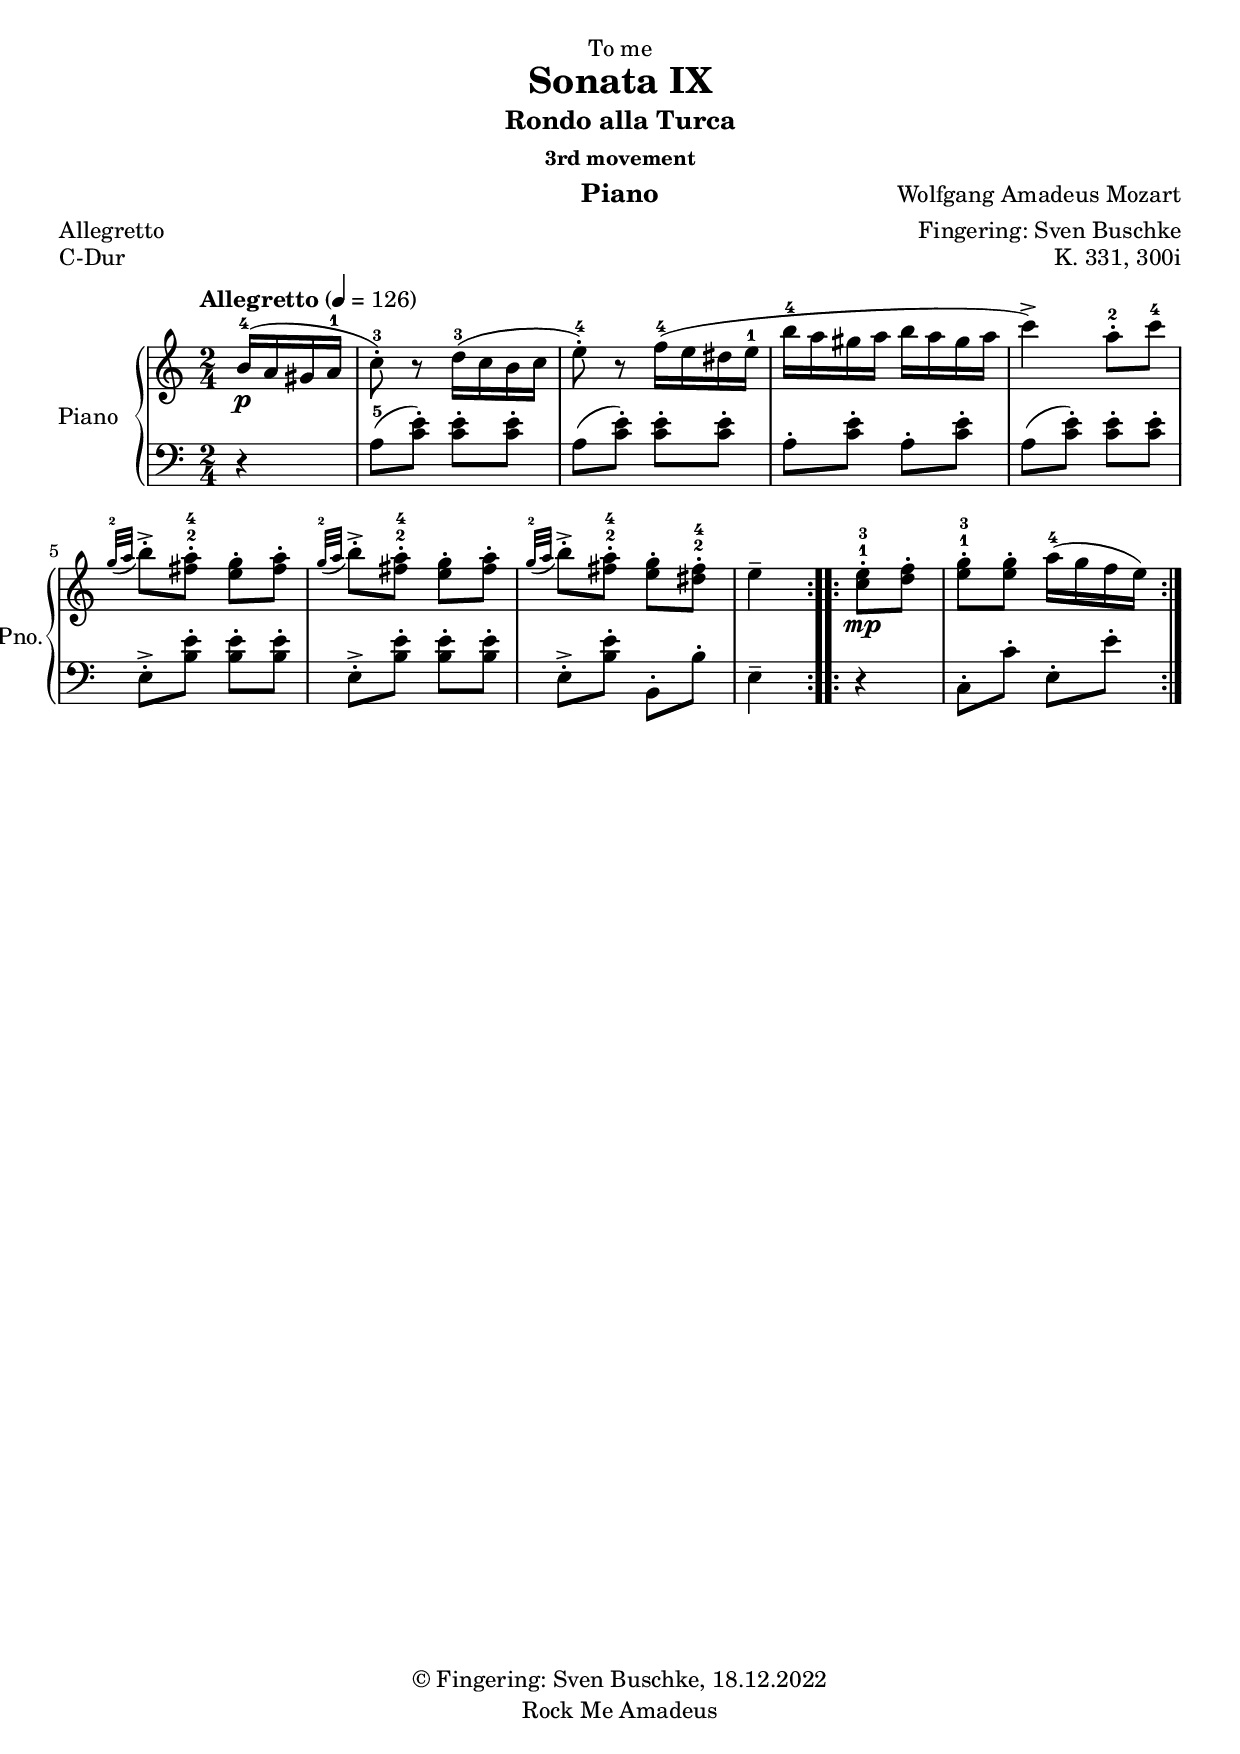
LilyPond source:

\version "2.22.2"
\language "english"

\include "articulate.ly"

\header {
  dedication = "To me"
  title = "Sonata IX"
  subtitle = ""
  subsubtitle = ""
  instrument = "Piano"
  composer = "Wolfgang Amadeus Mozart"
  arranger = "Fingering: Sven Buschke"
  poet = ""
  meter = ""
  piece = ""
  opus = "K. 331, 300i"
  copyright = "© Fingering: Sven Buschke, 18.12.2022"
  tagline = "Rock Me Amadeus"
}

\paper {
  #(set-paper-size "a4")
}

\layout {
  \context {
    \Voice
    \consists "Melody_engraver"
    \override Stem #'neutral-direction = #'()
  }
}

%%%%%%%%%%%%%%%%%%%%%%%%%%%%%%%%%
% 1st movement: Andante grazioso
%%%%%%%%%%%%%%%%%%%%%%%%%%%%%%%%%

globalA = {
  \key c \major
  \time 4/4
  \tempo "Andante grazioso" 4=100
}

scoreARight = \relative c'' {
  \globalA
  % Music follows here.

}

scoreALeft = \relative c' {
  \globalA
  % Music follows here.

}

% \bookpart {
%   \score {
%     \new PianoStaff \with {
%       instrumentName = "Piano"
%       shortInstrumentName = "Pno."
%     } <<
%       \new Staff = "right" \with {
%         midiInstrument = "acoustic grand"
%       } \scoreARight
%       \new Staff = "left" \with {
%         midiInstrument = "acoustic grand"
%       } { \clef bass \scoreALeft }
%     >>
%     \layout { }
%     \midi { }
%   }
% }


%%%%%%%%%%%%%%%%%%%%%%%%%%%%%%%%%
% 2nd movement: Menuetto
%%%%%%%%%%%%%%%%%%%%%%%%%%%%%%%%%

globalB = {
  \key c \major
  \time 4/4
  \tempo "Andante grazioso" 4=100
}

scoreBRight = \relative c'' {
  \globalB
  % Music follows here.

}

scoreBLeft	 = \relative c' {
  \globalB
  % Music follows here.

}

% \bookpart {
%   \score {
%     \new PianoStaff \with {
%       instrumentName = "Piano"
%       shortInstrumentName = "Pno."
%     } <<
%       \new Staff = "right" \with {
%         midiInstrument = "acoustic grand"
%       } \scoreBRight
%       \new Staff = "left" \with {
%         midiInstrument = "acoustic grand"
%       } { \clef bass \scoreBLeft }
%     >>
%     \layout { }
%     \midi { }
%   }
% }

%%%%%%%%%%%%%%%%%%%%%%%%%%%%%%%%%
% 3rd movement: Alla turca
%%%%%%%%%%%%%%%%%%%%%%%%%%%%%%%%%

globalC = {
  \key c \major
  \time 2/4
  \tempo "Allegretto" 4=126
}

scoreCRightA = \relative c'' {
  \globalC
  \set fingeringOrientations = #'(up)
  % Music follows here.
  \partial 4
  b16-4\p( a gs a-1|
  c8-.-3) r d16-3( c b c|
  e8-.-4) r f16-4( e ds e-1|
  b'-4 a gs a b a gs a|
  c4->) a8-.-2 c-4|
  \appoggiatura {g32-2 a} b8-.-> <fs-2 a-4>-. <e g>-. <fs a>-.|
  \appoggiatura {g32-2 a} b8-.-> <fs-2 a-4>-. <e g>-. <fs a>-.|
  \appoggiatura {g32-2 a} b8-.-> <fs-2 a-4>-. <e g>-. <ds-2 fs-4>-.|
  e4--
}

scoreCRightB = \relative c'' {
  \set fingeringOrientations = #'(up)
  % Music follows here.
  \partial 4
  <c-1 e-3>8-.\mp <d f>-.|
  <e-1 g-3>-. <e g>-. a16-4( g f e)|

}

scoreCRightC = \relative c'' {
  \set fingeringOrientations = #'(up)
  % Music follows here.
}

scoreCRightD = \relative c'' {
  \set fingeringOrientations = #'(up)
  % Music follows here.
}

scoreCRightE = \relative c'' {
  \set fingeringOrientations = #'(up)
  % Music follows here.
}

scoreCRightF = \relative c'' {
  \set fingeringOrientations = #'(up)
  % Music follows here.
}

scoreCRightG = \relative c'' {
  \set fingeringOrientations = #'(up)
  % Music follows here.
}

scoreCRightH = \relative c'' {
  \set fingeringOrientations = #'(up)
  % Music follows here.
}

scoreCRightI = \relative c'' {
  \set fingeringOrientations = #'(up)
  % Music follows here.
}

scoreCRightJ = \relative c'' {
  \set fingeringOrientations = #'(up)
  % Music follows here.
}


scoreCLeftA = \relative c' {
  \globalC
  \set fingeringOrientations = #'(up)
  % Music follows here.
  r4|
  a8-5( <c e>8-.) 8-. 8-.
  a( <c e>8-.) 8-. 8-.
  a-. <c e>8-. a-. <c e>-.
  a( <c e>8-.) 8-. 8-.
  e,-.-> <b' e>8-. 8-. 8-.
  e,-.-> <b' e>8-. 8-. 8-.
  e,-.-> <b' e>8-. b,-. b'8-.
  e,4--
}

scoreCLeftB = \relative c' {
  \set fingeringOrientations = #'(up)
  % Music follows here.
  \partial 4
  r4|
  c,8-. c'-. e,-. e'-.|
}

scoreCLeftC = \relative c' {
  \set fingeringOrientations = #'(up)
  % Music follows here.
}

scoreCLeftD = \relative c' {
  \set fingeringOrientations = #'(up)
  % Music follows here.
}

scoreCLeftE = \relative c' {
  \set fingeringOrientations = #'(up)
  % Music follows here.
}

scoreCLeftF = \relative c' {
  \set fingeringOrientations = #'(up)
  % Music follows here.
}

scoreCLeftG = \relative c' {
  \set fingeringOrientations = #'(up)
  % Music follows here.
}

scoreCLeftH = \relative c' {
  \set fingeringOrientations = #'(up)
  % Music follows here.
}

scoreCLeftI = \relative c' {
  \set fingeringOrientations = #'(up)
  % Music follows here.
}

scoreCLeftJ = \relative c' {
  \set fingeringOrientations = #'(up)
  % Music follows here.
}

claveC = \new DrumStaff {\drummode { \globalC <<{hh8 cl hh cl}\\{bd4 sn}>>}}

scoreC =     \new PianoStaff \with {
  instrumentName = "Piano"
  shortInstrumentName = "Pno."
} <<
  \new Staff = "right" \with {
    midiInstrument = "acoustic grand"
  } {\repeat volta 2 {\scoreCRightA}
    \repeat volta 2 {\scoreCRightB}
    \repeat volta 2 {\scoreCRightC}
    \repeat volta 2 {\scoreCRightD}
    \repeat volta 2 {\scoreCRightE}
    \repeat volta 2 {\scoreCRightF}
    \repeat volta 2 {\scoreCRightG}
    \repeat volta 2 {\scoreCRightH}
    \repeat volta 2 {\scoreCRightI}
    \repeat volta 2 {\scoreCRightJ}}
  \new Staff = "left" \with {
    midiInstrument = "acoustic grand"
  } { \clef bass {\repeat volta 2 {\scoreCLeftA}
    \repeat volta 2 {\scoreCLeftB}
    \repeat volta 2 {\scoreCLeftC}
    \repeat volta 2 {\scoreCLeftD}
    \repeat volta 2 {\scoreCLeftE}
    \repeat volta 2 {\scoreCLeftF}
    \repeat volta 2 {\scoreCLeftG}
    \repeat volta 2 {\scoreCLeftH}
    \repeat volta 2 {\scoreCLeftI}
    \repeat volta 2 {\scoreCLeftJ}
  } }
>>


\bookpart {
\header {
%  dedication = "NN"
%  title = "Sonata IX"
  subtitle = "Rondo alla Turca"
 subsubtitle = "3rd movement"
%  instrument = "Piano"
%  composer = "Wolfgang Amadeus Mozart"
%  arranger = "Sven Buschke"
%  poet = "NN"
  meter = "Allegretto"
  piece = "C-Dur"
%  opus = "K. 331, 300i"
%  copyright = "Sven Buschke"
%  tagline = "NN"
}

  \score {
    {
      %      \claveC
      \scoreC
    }
    \layout { }
    %    \midi { }
  }
  \score {
    \unfoldRepeats{
      {
        \claveC
        \articulate <<
          \scoreC
        >>
      }
    }
    %    \layout { }
    \midi { }
  }
}
